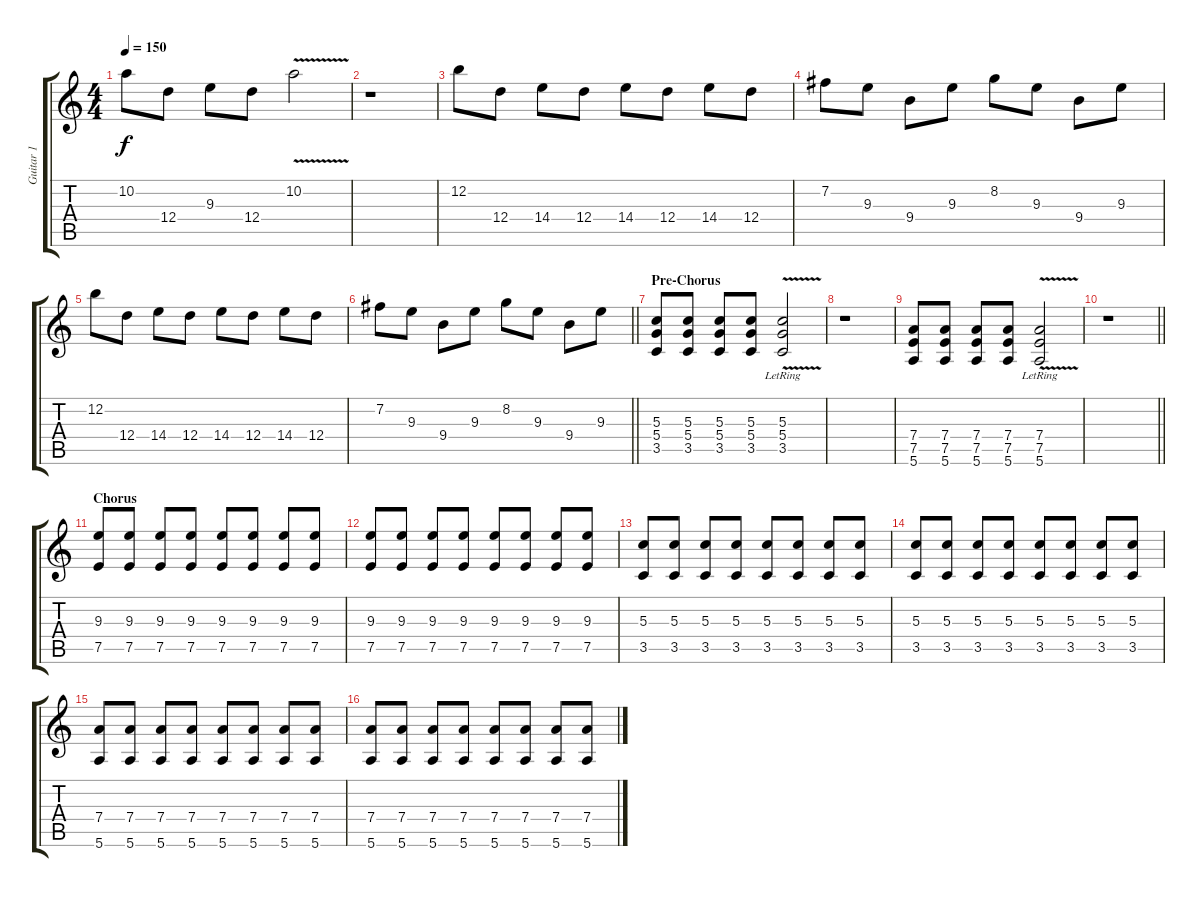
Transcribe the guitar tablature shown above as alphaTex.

\track ("Guitar 1" "Guitar 1") {instrument distortionguitar}
\staff {score tabs}
\tuning (E4 B3 G3 D3 A2 E2) {hide}
\ts (4 4)
\tempo 150
\clef g2
\ks c
10.2.8{dy f} 12.4.8 9.3.8 12.4.8 10.2{v}.2 |
r.1 |
12.2.8 12.4.8 14.4.8 12.4.8 14.4.8 12.4.8 14.4.8 12.4.8 |
7.2.8 9.3.8 9.4.8 9.3.8 8.2.8 9.3.8 9.4.8 9.3.8 |
12.2.8 12.4.8 14.4.8 12.4.8 14.4.8 12.4.8 14.4.8 12.4.8 |
\barLineRight lightlight
7.2.8 9.3.8 9.4.8 9.3.8 8.2.8 9.3.8 9.4.8 9.3.8 |
\section ("" "Pre-Chorus")
(5.3 5.4 3.5).8 (5.3 5.4 3.5).8 (5.3 5.4 3.5).8 (5.3 5.4 3.5).8 (5.3 5.4 3.5{v lr}).2 |
r.1 |
(7.4 7.5 5.6).8 (7.4 7.5 5.6).8 (7.4 7.5 5.6).8 (7.4 7.5 5.6).8 (7.4{v lr} 7.5 5.6).2 |
\barLineRight lightlight
r.1 |
\section ("" "Chorus")
(9.3 7.5).8 (9.3 7.5).8 (9.3 7.5).8 (9.3 7.5).8 (9.3 7.5).8 (9.3 7.5).8 (9.3 7.5).8 (9.3 7.5).8 |
(9.3 7.5).8 (9.3 7.5).8 (9.3 7.5).8 (9.3 7.5).8 (9.3 7.5).8 (9.3 7.5).8 (9.3 7.5).8 (9.3 7.5).8 |
(5.3 3.5).8 (5.3 3.5).8 (5.3 3.5).8 (5.3 3.5).8 (5.3 3.5).8 (5.3 3.5).8 (5.3 3.5).8 (5.3 3.5).8 |
(5.3 3.5).8 (5.3 3.5).8 (5.3 3.5).8 (5.3 3.5).8 (5.3 3.5).8 (5.3 3.5).8 (5.3 3.5).8 (5.3 3.5).8 |
(7.4 5.6).8 (7.4 5.6).8 (7.4 5.6).8 (7.4 5.6).8 (7.4 5.6).8 (7.4 5.6).8 (7.4 5.6).8 (7.4 5.6).8 |
(7.4 5.6).8 (7.4 5.6).8 (7.4 5.6).8 (7.4 5.6).8 (7.4 5.6).8 (7.4 5.6).8 (7.4 5.6).8 (7.4 5.6).8
